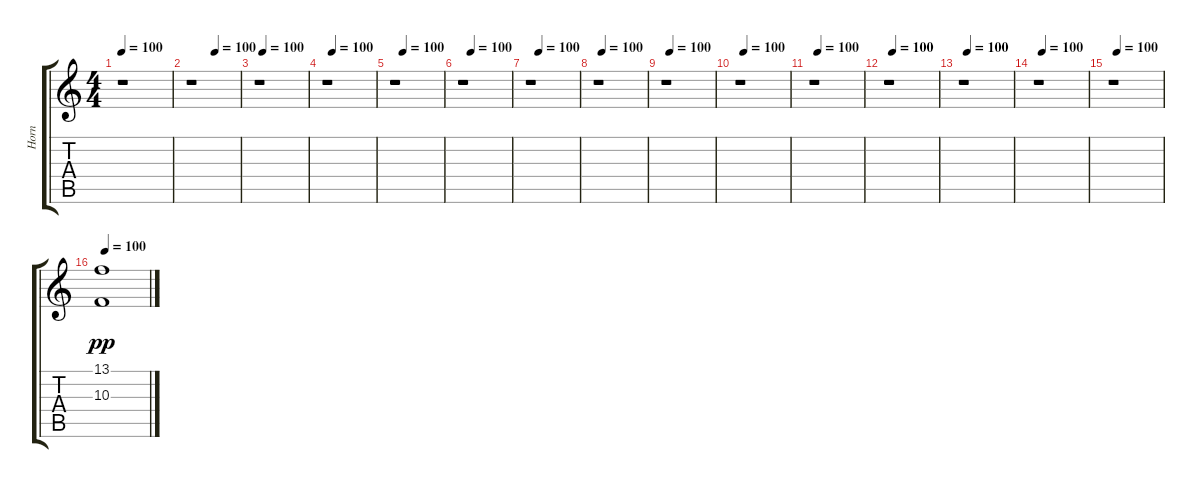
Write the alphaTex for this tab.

\track ("Horn" "Horn") {instrument frenchhorn}
\staff {score tabs}
\tuning (E4 B3 G3 D3 A2 E2) {hide}
\ts (4 4)
\tempo 100
\clef g2
\ks c
r.1{dy pp} |
\tempo (100 0.5)
r.1 |
\tempo (100 0.09375)
r.1 |
\tempo (100 0.125)
r.1 |
\tempo (100 0.1875)
r.1 |
\tempo (100 0.1875)
r.1 |
\tempo (100 0.1875)
r.1 |
\tempo (100 0.09375)
r.1 |
\tempo (100 0.09375)
r.1 |
\tempo (100 0.09375)
r.1 |
\tempo (100 0.09375)
r.1 |
\tempo (100 0.09375)
r.1 |
\tempo (100 0.09375)
r.1 |
\tempo (100 0.09375)
r.1 |
\tempo (100 0.09375)
r.1 |
\tempo (100 0.09375)
(13.1 10.3).1
